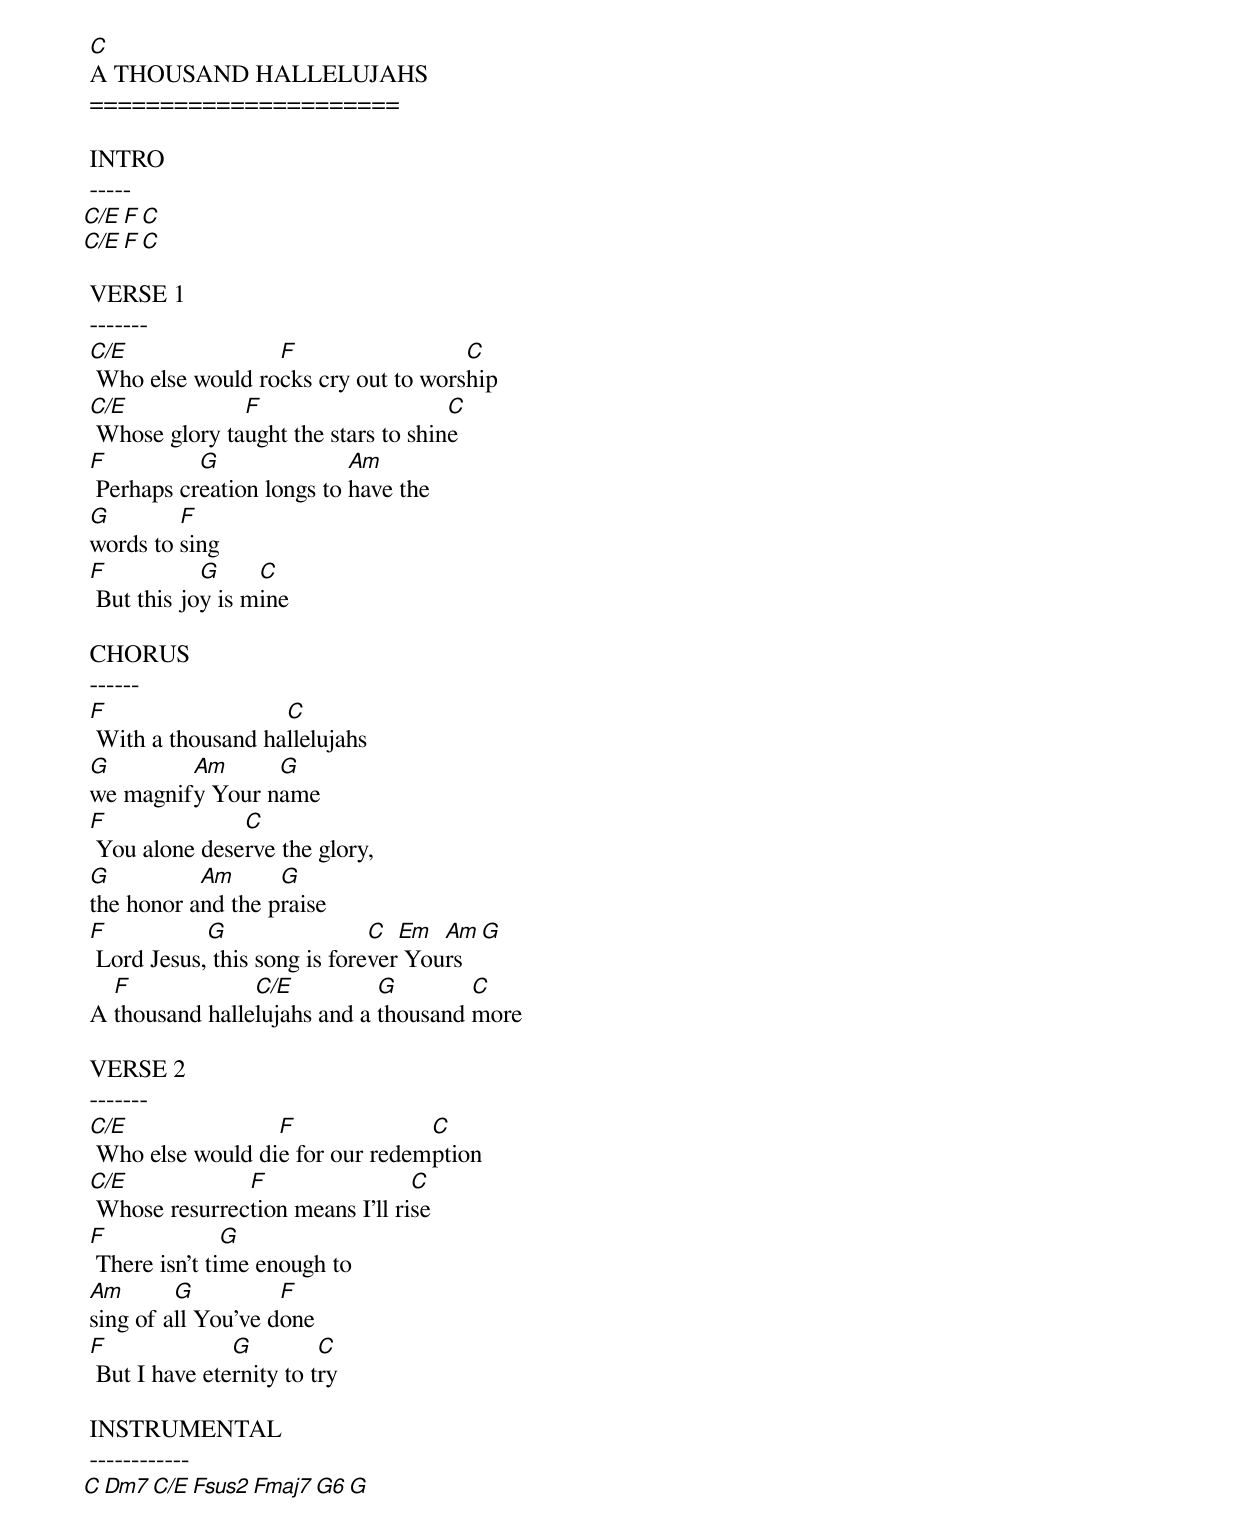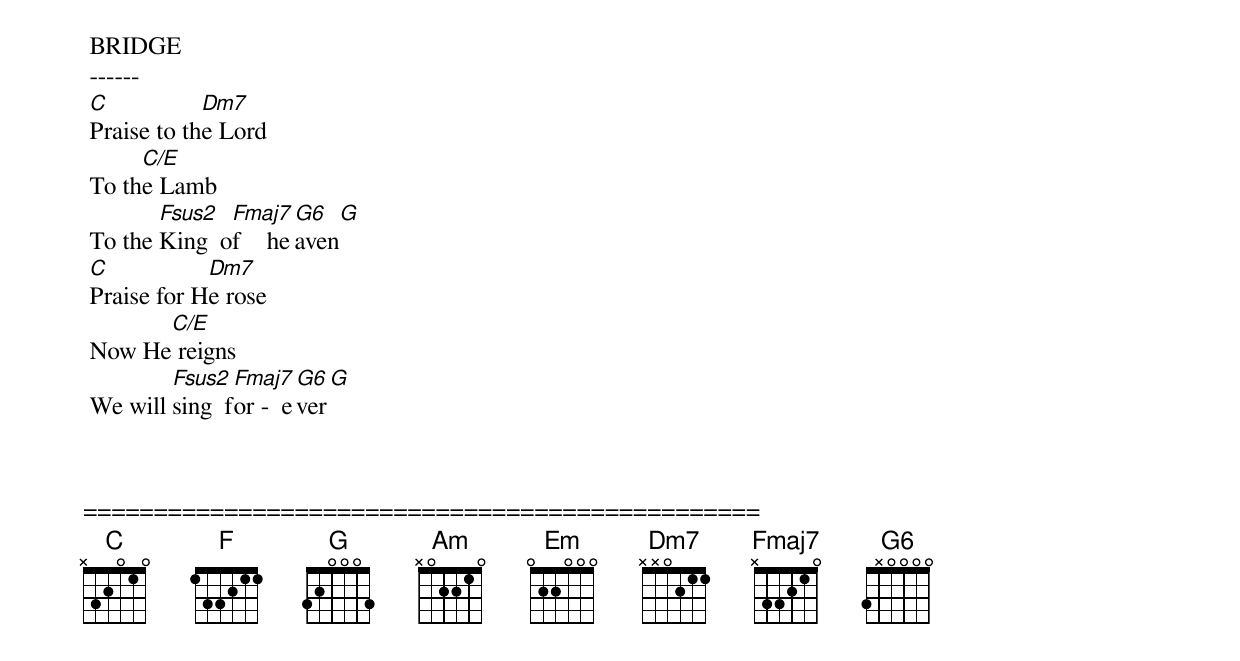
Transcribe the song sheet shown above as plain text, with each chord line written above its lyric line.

 C
 A THOUSAND HALLELUJAHS
 ======================

 INTRO
 -----
 C/E   F   C
 C/E   F   C

 VERSE 1
 -------
 C/E               F                  C
  Who else would rocks cry out to worship
 C/E            F                     C
  Whose glory taught the stars to shine
 F          G               Am
  Perhaps creation longs to have the
 G        F
 words to sing
 F           G     C
  But this joy is mine

 CHORUS
 ------
 F                  C
  With a thousand hallelujahs
 G        Am      G
 we magnify Your name
 F              C
  You alone deserve the glory,
 G          Am      G
 the honor and the praise
 F           G                 C  Em  Am  G
  Lord Jesus, this song is forever Yours
   F             C/E          G        C
 A thousand hallelujahs and a thousand more

 VERSE 2
 -------
 C/E               F              C
  Who else would die for our redemption
 C/E            F                 C
  Whose resurrection means I’ll rise
 F              G
  There isn’t time enough to
 Am       G          F
 sing of all You’ve done
 F              G         C
  But I have eternity to try

 INSTRUMENTAL
 ------------
 C  Dm7  C/E  Fsus2  Fmaj7  G6  G

 BRIDGE
 ------
 C           Dm7
 Praise to the Lord
      C/E
 To the Lamb
        Fsus2  Fmaj7  G6  G
 To the King  of    heaven
 C           Dm7
 Praise for He rose
       C/E
 Now He reigns
         Fsus2  Fmaj7  G6  G
 We will sing  for -  ever



================================================
